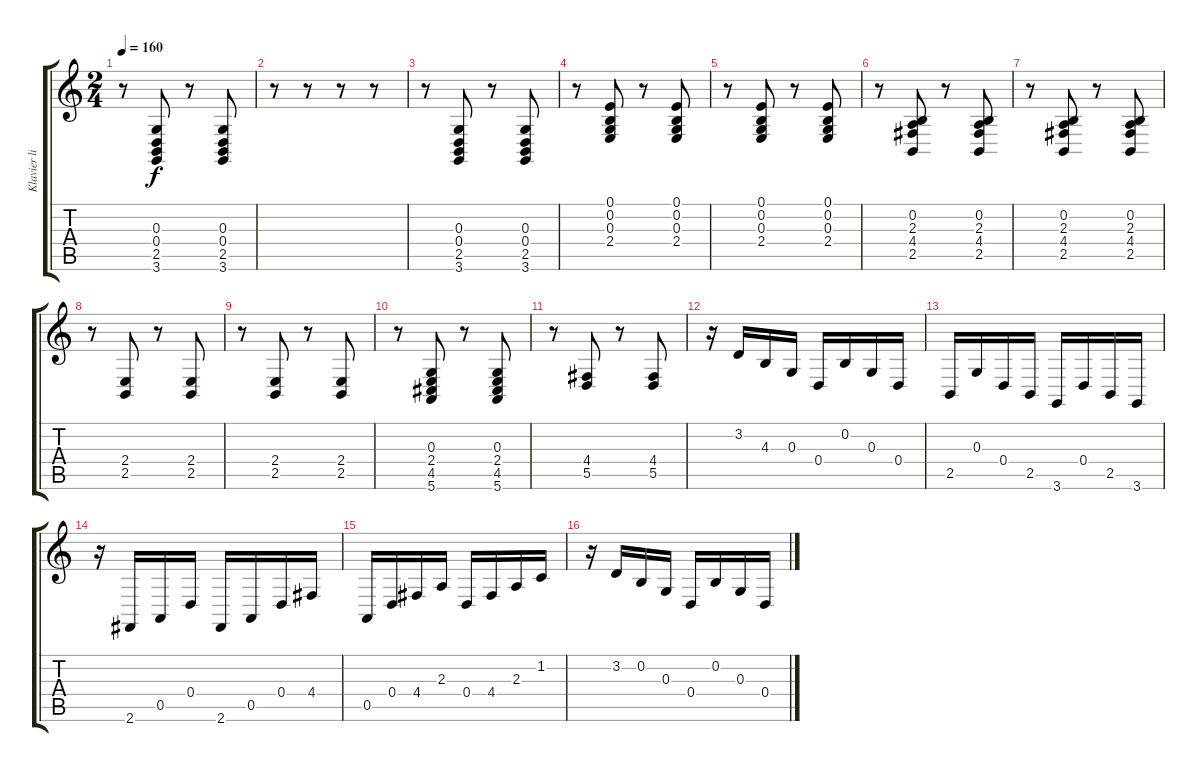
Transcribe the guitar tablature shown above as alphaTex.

\track ("Klavier linke Hand" "Klavier li") {instrument acousticgrandpiano}
\staff {score tabs}
\tuning (E4 B3 G3 D3 A2 E2) {hide}
\ts (2 4)
\tempo 160
\clef g2
\ks c
r.8{dy f} (0.3 0.4 2.5 3.6).8 r.8 (0.3 0.4 2.5 3.6).8 |
r.8 r.8 r.8 r.8 |
r.8 (0.3 0.4 2.5 3.6).8 r.8 (0.3 0.4 2.5 3.6).8 |
r.8 (0.1 0.2 0.3 2.4).8 r.8 (0.1 0.2 0.3 2.4).8 |
r.8 (0.1 0.2 0.3 2.4).8 r.8 (0.1 0.2 0.3 2.4).8 |
r.8 (0.2 2.3 4.4 2.5).8 r.8 (0.2 2.3 4.4 2.5).8 |
r.8 (0.2 2.3 4.4 2.5).8 r.8 (0.2 2.3 4.4 2.5).8 |
r.8 (2.4 2.5).8 r.8 (2.4 2.5).8 |
r.8 (2.4 2.5).8 r.8 (2.4 2.5).8 |
r.8 (0.3 2.4 4.5 5.6).8 r.8 (0.3 2.4 4.5 5.6).8 |
r.8 (4.4 5.5).8 r.8 (4.4 5.5).8 |
r.16 3.2.16 4.3.16 0.3.16 0.4.16 0.2.16 0.3.16 0.4.16 |
2.5.16 0.3.16 0.4.16 2.5.16 3.6.16 0.4.16 2.5.16 3.6.16 |
r.16 2.6.16 0.5.16 0.4.16 2.6.16 0.5.16 0.4.16 4.4.16 |
0.5.16 0.4.16 4.4.16 2.3.16 0.4.16 4.4.16 2.3.16 1.2.16 |
r.16 3.2.16 0.2.16 0.3.16 0.4.16 0.2.16 0.3.16 0.4.16
